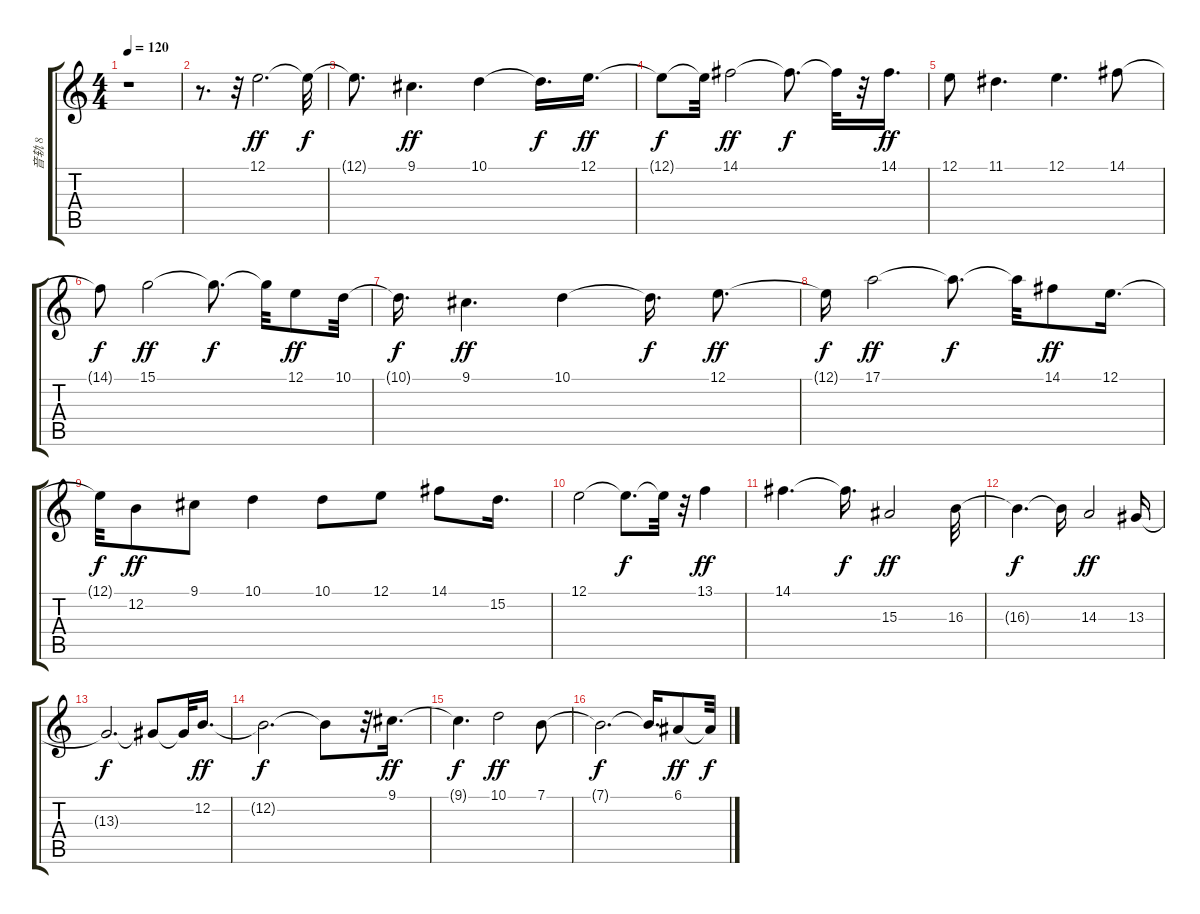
\track ("音轨 8" "音轨 8") {instrument fx5brightness}
\staff {score tabs}
\tuning (E4 B3 G3 D3 A2 E2) {hide}
\ts (4 4)
\tempo 120
\clef g2
\ks c
r.1{dy f} |
r.8{d} r.32 12.1.2{d dy ff} 12.1{t}.32{dy f} |
12.1{t}.8{d} 9.1.4{d dy ff} 10.1.4 10.1{t}.16{d dy f} 12.1.16{d dy ff} |
12.1{t}.8{dy f} 12.1{t}.32 14.1.2{dy ff} 14.1{t}.8{d dy f} 14.1{t}.32 r.32 14.1.16{d dy ff} |
12.1.8 11.1.4{d} 12.1.4{d} 14.1.8 |
14.1{t}.8{dy f} 15.1.2{dy ff} 15.1{t}.8{d dy f} 15.1{t}.32 12.1.8{dy ff} 10.1.32 |
10.1{t}.16{d dy f} 9.1.4{d dy ff} 10.1.4 10.1{t}.16{d dy f} 12.1.8{d dy ff} |
12.1{t}.16{dy f} 17.1.2{dy ff} 17.1{t}.8{d dy f} 17.1{t}.32 14.1.8{dy ff} 12.1.16{d} |
12.1{t}.32{dy f} 12.2.8{dy ff} 9.1.8 10.1.4 10.1.8 12.1.8 14.1.8 15.2.16{d} |
12.1.2 12.1{t}.8{d dy f} 12.1{t}.32 r.32 13.1.4{dy ff} |
14.1.4{d} 14.1{t}.16{d dy f} 15.3.2{dy ff} 16.3.32 |
16.3{t}.4{d dy f} 16.3{t}.16 14.3.2{dy ff} 13.3.16 |
13.3{t}.2{d dy f} 13.3{t}.8 13.3{t}.32 12.2.16{d dy ff} |
12.2{t}.2{d dy f} 12.2{t}.8 r.32 9.1.16{d dy ff} |
9.1{t}.4{d dy f} 10.1.2{dy ff} 7.1.8 |
7.1{t}.2{d dy f} 7.1{t}.16{d} 6.1.8{dy ff} 6.1{t}.32{dy f}
